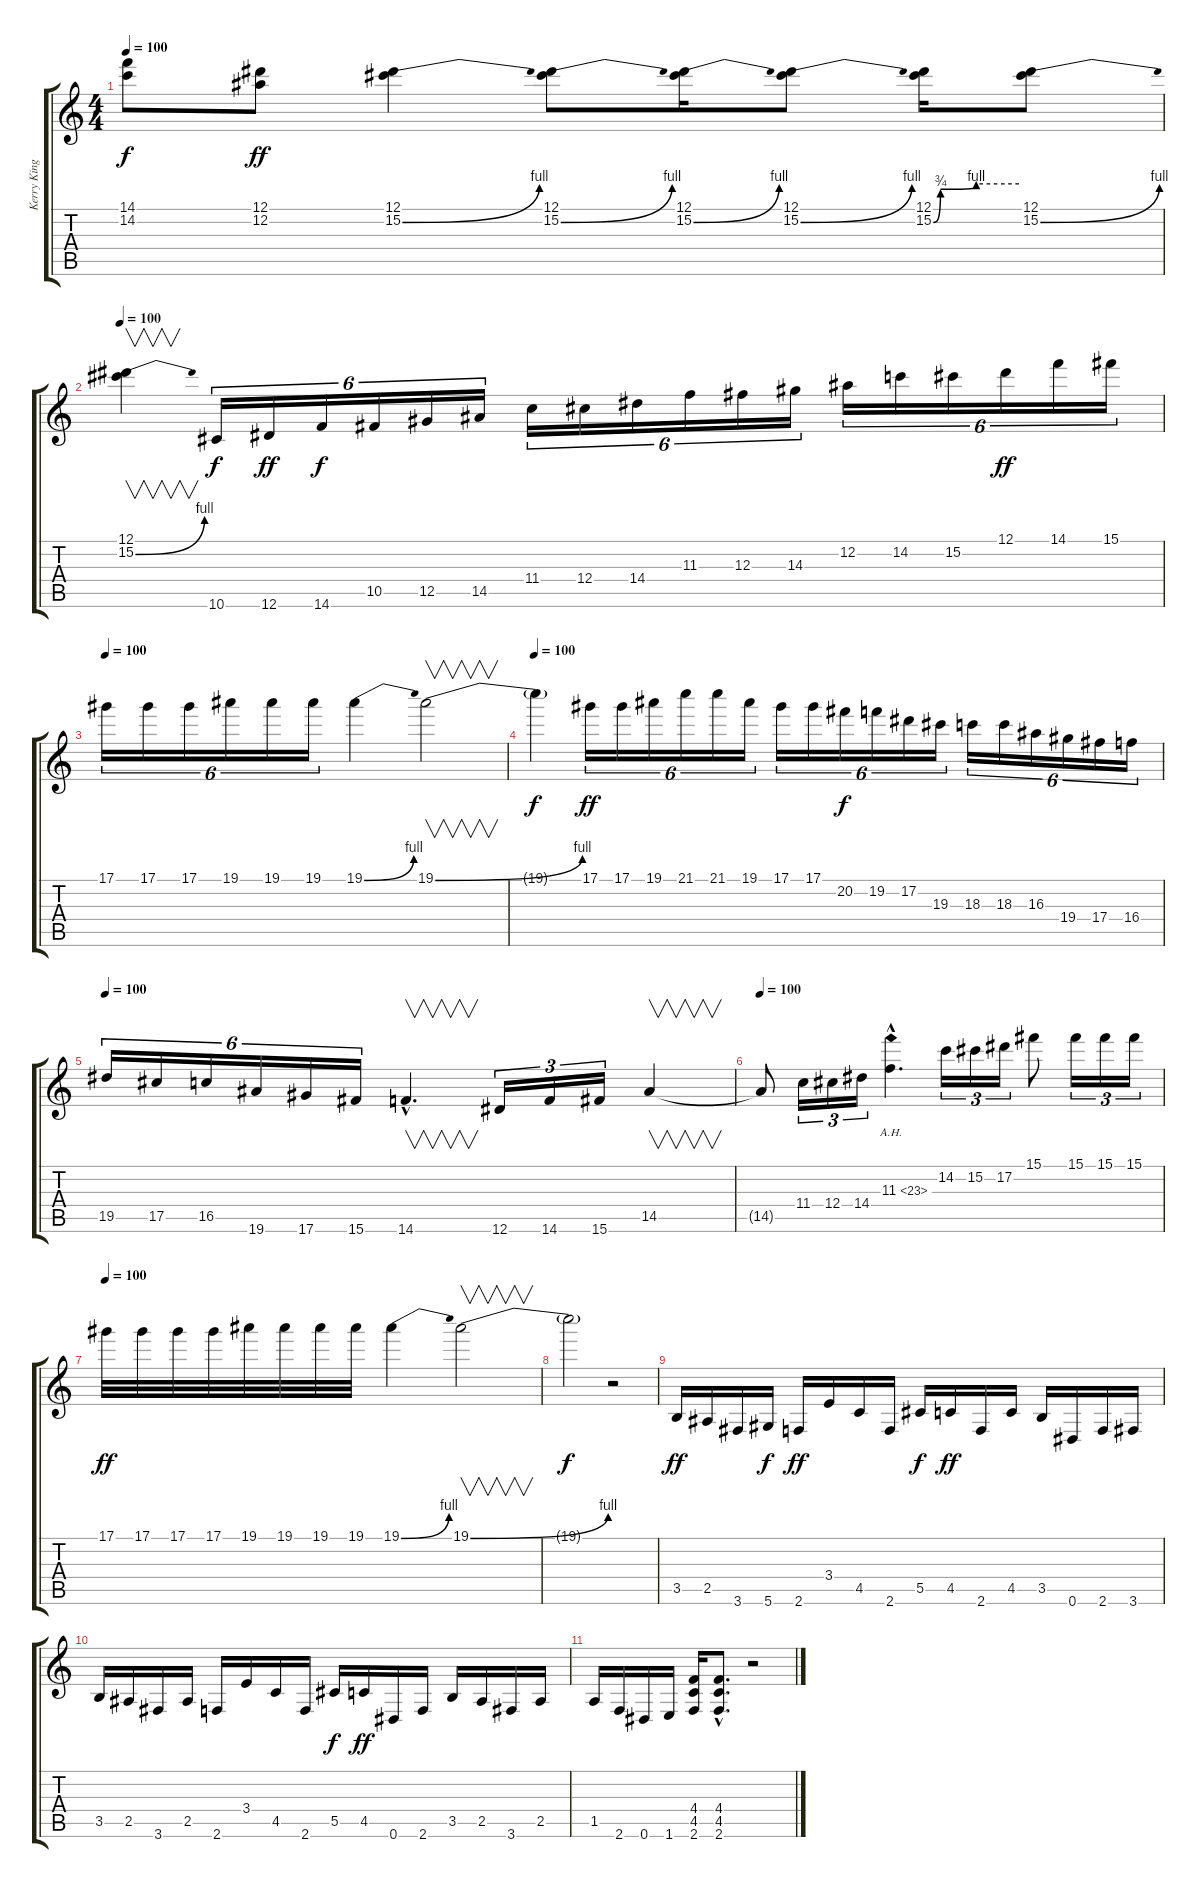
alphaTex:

\track ("Kerry King" "Kerry King") {instrument distortionguitar}
\staff {score tabs}
\tuning (Eb4 Bb3 Gb3 Db3 Ab2 Eb2) {hide}
\ts (4 4)
\tempo 100
\clef g2
\ks c
(14.1{t} 14.2{t}).8{dy f} (12.1 12.2).8{dy ff} (12.1 15.2{be (bend 0 0 60 4)}).4 (12.1 15.2{be (bend 0 0 60 4)}).8 (12.1 15.2{be (bend 0 0 60 4)}).16 (12.1 15.2{be (bend 0 0 60 4)}).8 (12.1 15.2{be (custom 0 0 5 3 30 4 60 4)}).16 (12.1 15.2{be (bend 0 0 60 4)}).8 |
\tempo 100
(12.1 15.2{be (bend 0 0 60 4)}).4{v} 10.6.16{tu (6 4) dy f} 12.6.16{tu (6 4) dy ff} 14.6.16{tu (6 4) dy f} 10.5.16{tu (6 4)} 12.5.16{tu (6 4)} 14.5.16{tu (6 4)} 11.4.16{tu (6 4)} 12.4.16{tu (6 4)} 14.4.16{tu (6 4)} 11.3.16{tu (6 4)} 12.3.16{tu (6 4)} 14.3.16{tu (6 4)} 12.2.16{tu (6 4)} 14.2.16{tu (6 4)} 15.2.16{tu (6 4)} 12.1.16{tu (6 4) dy ff} 14.1.16{tu (6 4)} 15.1.16{tu (6 4)} |
\tempo 100
17.1.16{tu (6 4)} 17.1.16{tu (6 4)} 17.1.16{tu (6 4)} 19.1.16{tu (6 4)} 19.1.16{tu (6 4)} 19.1.16{tu (6 4)} 19.1{be (bend 0 0 60 4)}.4 19.1{be (bend 0 0 60 4)}.2{v} |
\tempo 100
19.1{t}.4{dy f} 17.1.16{tu (6 4) dy ff} 17.1.16{tu (6 4)} 19.1.16{tu (6 4)} 21.1.16{tu (6 4)} 21.1.16{tu (6 4)} 19.1.16{tu (6 4)} 17.1.16{tu (6 4)} 17.1.16{tu (6 4)} 20.2.16{tu (6 4) dy f} 19.2.16{tu (6 4)} 17.2.16{tu (6 4)} 19.3.16{tu (6 4)} 18.3.16{tu (6 4)} 18.3.16{tu (6 4)} 16.3.16{tu (6 4)} 19.4.16{tu (6 4)} 17.4.16{tu (6 4)} 16.4.16{tu (6 4)} |
\tempo 100
19.5.16{tu (6 4)} 17.5.16{tu (6 4)} 16.5.16{tu (6 4)} 19.6.16{tu (6 4)} 17.6.16{tu (6 4)} 15.6.16{tu (6 4)} 14.6{hac}.4{v d} 12.6.16{tu (3 2)} 14.6.16{tu (3 2)} 15.6.16{tu (3 2)} 14.5.4{v} |
\tempo 100
14.5{t}.8 11.4.16{tu (3 2)} 12.4.16{tu (3 2)} 14.4.16{tu (3 2)} 11.3{ah 12 hac}.4{d} 14.2.16{tu (3 2)} 15.2.16{tu (3 2)} 17.2.16{tu (3 2)} 15.1.8 15.1.16{tu (3 2)} 15.1.16{tu (3 2)} 15.1.16{tu (3 2)} |
\tempo 100
17.1.32{dy ff} 17.1.32 17.1.32 17.1.32 19.1.32 19.1.32 19.1.32 19.1.32 19.1{be (bend 0 0 60 4)}.4 19.1{be (bend 0 0 60 4)}.2{v} |
19.1{t}.2{dy f} r.2 |
3.5.16{dy ff} 2.5.16 3.6.16 5.6.16{dy f} 2.6.16{dy ff} 3.4.16 4.5.16 2.6.16 5.5.16{dy f} 4.5.16{dy ff} 2.6.16 4.5.16 3.5.16 0.6.16 2.6.16 3.6.16 |
3.5.16 2.5.16 3.6.16 2.5.16 2.6.16 3.4.16 4.5.16 2.6.16 5.5.16{dy f} 4.5.16{dy ff} 0.6.16 2.6.16 3.5.16 2.5.16 3.6.16 2.5.16 |
1.5.16 2.6.16 0.6.16 1.6.16 (4.4 4.5 2.6).16 (4.4{hac} 4.5{hac} 2.6{hac}).8{d} r.2
